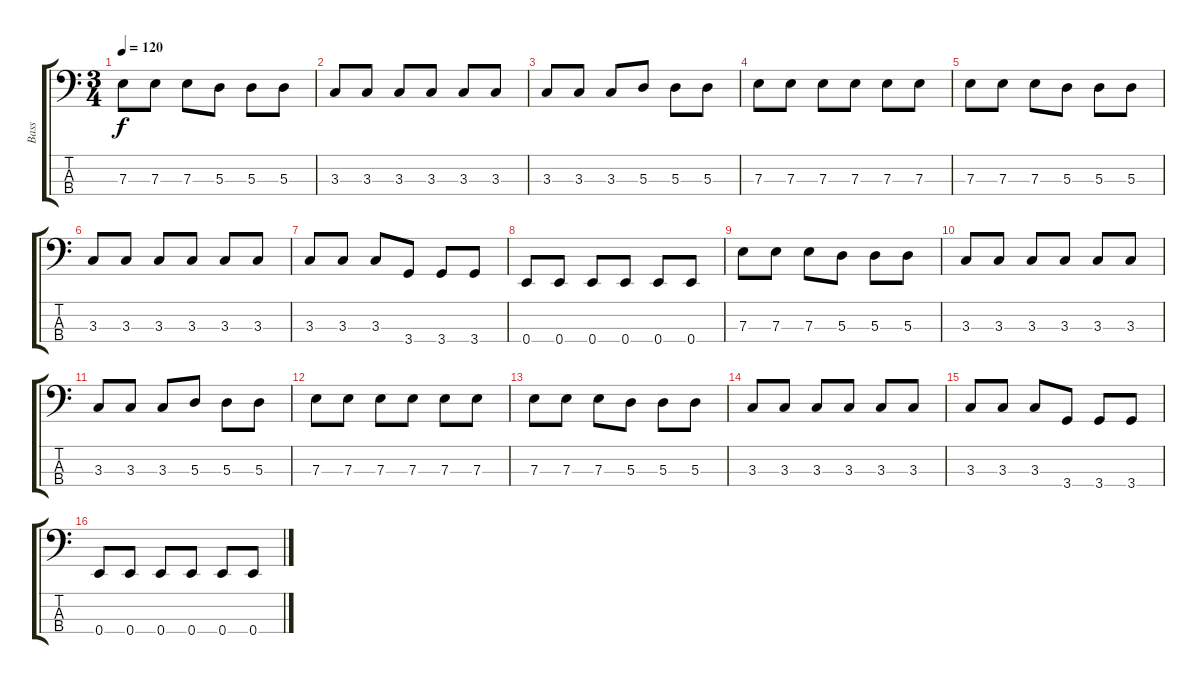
\track ("Bass" "Bass") {instrument electricbassfinger}
\staff {score tabs}
\tuning (G2 D2 A1 E1) {hide}
\ts (3 4)
\tempo 120
\clef f4
\ks c
7.3.8{dy f} 7.3.8 7.3.8 5.3.8 5.3.8 5.3.8 |
3.3.8 3.3.8 3.3.8 3.3.8 3.3.8 3.3.8 |
3.3.8 3.3.8 3.3.8 5.3.8 5.3.8 5.3.8 |
7.3.8 7.3.8 7.3.8 7.3.8 7.3.8 7.3.8 |
7.3.8 7.3.8 7.3.8 5.3.8 5.3.8 5.3.8 |
3.3.8 3.3.8 3.3.8 3.3.8 3.3.8 3.3.8 |
3.3.8 3.3.8 3.3.8 3.4.8 3.4.8 3.4.8 |
0.4.8 0.4.8 0.4.8 0.4.8 0.4.8 0.4.8 |
7.3.8 7.3.8 7.3.8 5.3.8 5.3.8 5.3.8 |
3.3.8 3.3.8 3.3.8 3.3.8 3.3.8 3.3.8 |
3.3.8 3.3.8 3.3.8 5.3.8 5.3.8 5.3.8 |
7.3.8 7.3.8 7.3.8 7.3.8 7.3.8 7.3.8 |
7.3.8 7.3.8 7.3.8 5.3.8 5.3.8 5.3.8 |
3.3.8 3.3.8 3.3.8 3.3.8 3.3.8 3.3.8 |
3.3.8 3.3.8 3.3.8 3.4.8 3.4.8 3.4.8 |
0.4.8 0.4.8 0.4.8 0.4.8 0.4.8 0.4.8
